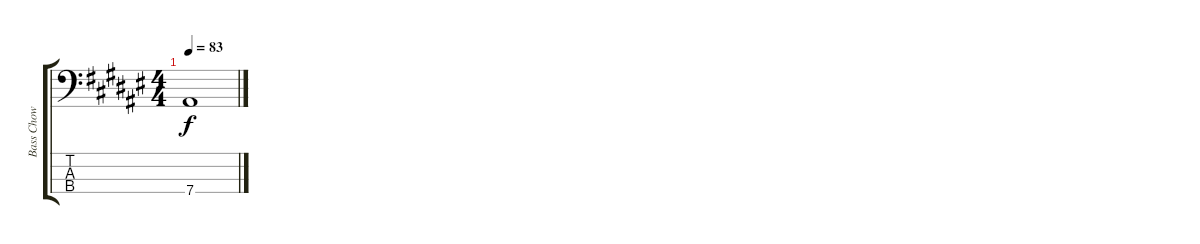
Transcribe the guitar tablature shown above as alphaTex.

\track ("Bass Chow" "Bass Chow") {instrument electricbassfinger}
\staff {score tabs}
\tuning (Gb2 Db2 Ab1 Eb1) {hide}
\ts (4 4)
\tempo 83
\clef f4
\ks d#minor
7.4.1{dy f}
